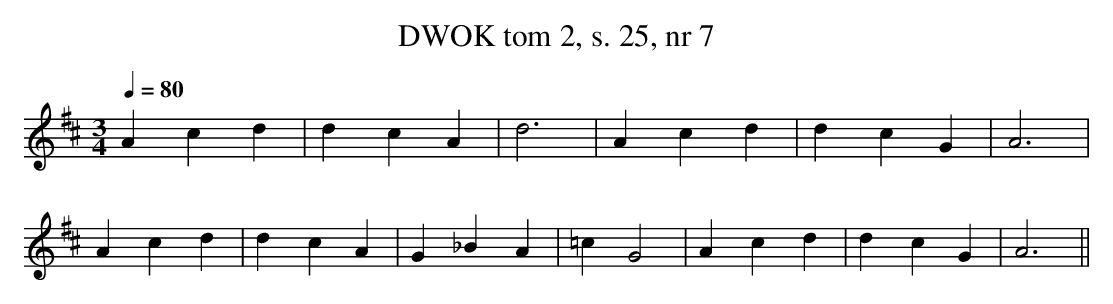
X:1
T: DWOK tom 2, s. 25, nr 7
L:1/8
M:3/4
K:D
Q:1/4=80
A2c2d2|d2c2A2|d6|A2c2d2|d2c2G2|A6|
A2c2d2|d2c2A2|G2_B2A2|=c2G4|A2c2d2|d2c2G2|A6||
